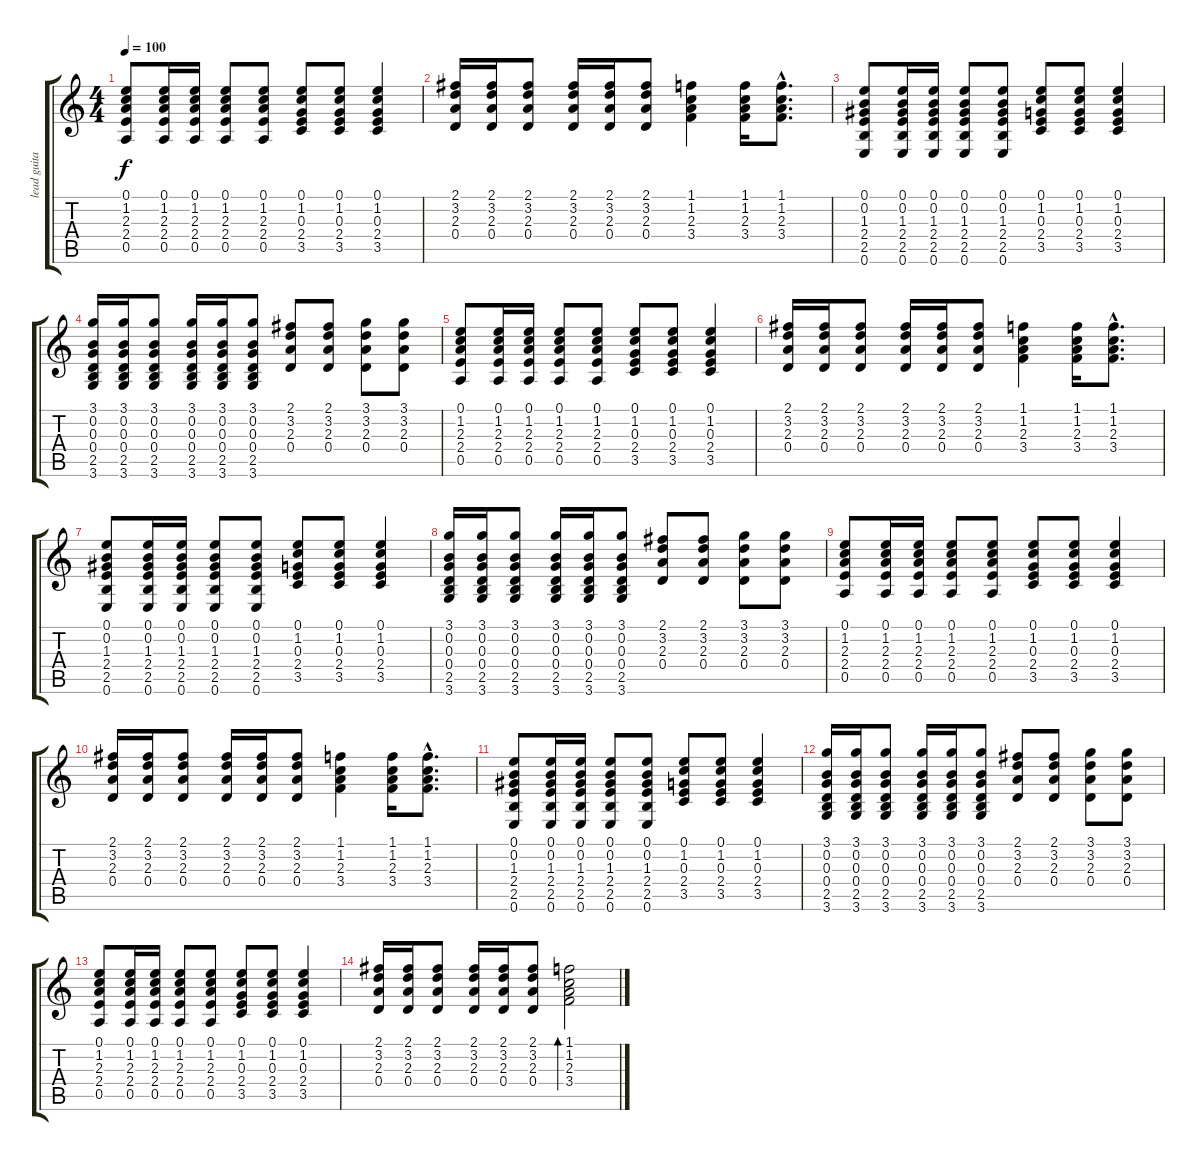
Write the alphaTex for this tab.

\track ("lead guitar" "lead guita") {instrument electricguitarjazz}
\staff {score tabs}
\tuning (E4 B3 G3 D3 A2 E2) {hide}
\ts (4 4)
\tempo 100
\clef g2
\ks c
(0.1 1.2 2.3 2.4 0.5).8{dy f} (0.1 1.2 2.3 2.4 0.5).16 (0.1 1.2 2.3 2.4 0.5).16 (0.1 1.2 2.3 2.4 0.5).8 (0.1 1.2 2.3 2.4 0.5).8 (0.1 1.2 0.3 2.4 3.5).8 (0.1 1.2 0.3 2.4 3.5).8 (0.1 1.2 0.3 2.4 3.5).4 |
(2.1 3.2 2.3 0.4).16 (2.1 3.2 2.3 0.4).16 (2.1 3.2 2.3 0.4).8 (2.1 3.2 2.3 0.4).16 (2.1 3.2 2.3 0.4).16 (2.1 3.2 2.3 0.4).8 (1.1 1.2 2.3 3.4).4 (1.1 1.2 2.3 3.4).16 (1.1{hac} 1.2{hac} 2.3{hac} 3.4{hac}).8{d} |
(0.1 0.2 1.3 2.4 2.5 0.6).8 (0.1 0.2 1.3 2.4 2.5 0.6).16 (0.1 0.2 1.3 2.4 2.5 0.6).16 (0.1 0.2 1.3 2.4 2.5 0.6).8 (0.1 0.2 1.3 2.4 2.5 0.6).8 (0.1 1.2 0.3 2.4 3.5).8 (0.1 1.2 0.3 2.4 3.5).8 (0.1 1.2 0.3 2.4 3.5).4 |
(3.1 0.2 0.3 0.4 2.5 3.6).16 (3.1 0.2 0.3 0.4 2.5 3.6).16 (3.1 0.2 0.3 0.4 2.5 3.6).8 (3.1 0.2 0.3 0.4 2.5 3.6).16 (3.1 0.2 0.3 0.4 2.5 3.6).16 (3.1 0.2 0.3 0.4 2.5 3.6).8 (2.1 3.2 2.3 0.4).8 (2.1 3.2 2.3 0.4).8 (3.1 3.2 2.3 0.4).8 (3.1 3.2 2.3 0.4).8 |
(0.1 1.2 2.3 2.4 0.5).8 (0.1 1.2 2.3 2.4 0.5).16 (0.1 1.2 2.3 2.4 0.5).16 (0.1 1.2 2.3 2.4 0.5).8 (0.1 1.2 2.3 2.4 0.5).8 (0.1 1.2 0.3 2.4 3.5).8 (0.1 1.2 0.3 2.4 3.5).8 (0.1 1.2 0.3 2.4 3.5).4 |
(2.1 3.2 2.3 0.4).16 (2.1 3.2 2.3 0.4).16 (2.1 3.2 2.3 0.4).8 (2.1 3.2 2.3 0.4).16 (2.1 3.2 2.3 0.4).16 (2.1 3.2 2.3 0.4).8 (1.1 1.2 2.3 3.4).4 (1.1 1.2 2.3 3.4).16 (1.1{hac} 1.2{hac} 2.3{hac} 3.4{hac}).8{d} |
(0.1 0.2 1.3 2.4 2.5 0.6).8 (0.1 0.2 1.3 2.4 2.5 0.6).16 (0.1 0.2 1.3 2.4 2.5 0.6).16 (0.1 0.2 1.3 2.4 2.5 0.6).8 (0.1 0.2 1.3 2.4 2.5 0.6).8 (0.1 1.2 0.3 2.4 3.5).8 (0.1 1.2 0.3 2.4 3.5).8 (0.1 1.2 0.3 2.4 3.5).4 |
(3.1 0.2 0.3 0.4 2.5 3.6).16 (3.1 0.2 0.3 0.4 2.5 3.6).16 (3.1 0.2 0.3 0.4 2.5 3.6).8 (3.1 0.2 0.3 0.4 2.5 3.6).16 (3.1 0.2 0.3 0.4 2.5 3.6).16 (3.1 0.2 0.3 0.4 2.5 3.6).8 (2.1 3.2 2.3 0.4).8 (2.1 3.2 2.3 0.4).8 (3.1 3.2 2.3 0.4).8 (3.1 3.2 2.3 0.4).8 |
(0.1 1.2 2.3 2.4 0.5).8 (0.1 1.2 2.3 2.4 0.5).16 (0.1 1.2 2.3 2.4 0.5).16 (0.1 1.2 2.3 2.4 0.5).8 (0.1 1.2 2.3 2.4 0.5).8 (0.1 1.2 0.3 2.4 3.5).8 (0.1 1.2 0.3 2.4 3.5).8 (0.1 1.2 0.3 2.4 3.5).4 |
(2.1 3.2 2.3 0.4).16 (2.1 3.2 2.3 0.4).16 (2.1 3.2 2.3 0.4).8 (2.1 3.2 2.3 0.4).16 (2.1 3.2 2.3 0.4).16 (2.1 3.2 2.3 0.4).8 (1.1 1.2 2.3 3.4).4 (1.1 1.2 2.3 3.4).16 (1.1{hac} 1.2{hac} 2.3{hac} 3.4{hac}).8{d} |
(0.1 0.2 1.3 2.4 2.5 0.6).8 (0.1 0.2 1.3 2.4 2.5 0.6).16 (0.1 0.2 1.3 2.4 2.5 0.6).16 (0.1 0.2 1.3 2.4 2.5 0.6).8 (0.1 0.2 1.3 2.4 2.5 0.6).8 (0.1 1.2 0.3 2.4 3.5).8 (0.1 1.2 0.3 2.4 3.5).8 (0.1 1.2 0.3 2.4 3.5).4 |
(3.1 0.2 0.3 0.4 2.5 3.6).16 (3.1 0.2 0.3 0.4 2.5 3.6).16 (3.1 0.2 0.3 0.4 2.5 3.6).8 (3.1 0.2 0.3 0.4 2.5 3.6).16 (3.1 0.2 0.3 0.4 2.5 3.6).16 (3.1 0.2 0.3 0.4 2.5 3.6).8 (2.1 3.2 2.3 0.4).8 (2.1 3.2 2.3 0.4).8 (3.1 3.2 2.3 0.4).8 (3.1 3.2 2.3 0.4).8 |
(0.1 1.2 2.3 2.4 0.5).8 (0.1 1.2 2.3 2.4 0.5).16 (0.1 1.2 2.3 2.4 0.5).16 (0.1 1.2 2.3 2.4 0.5).8 (0.1 1.2 2.3 2.4 0.5).8 (0.1 1.2 0.3 2.4 3.5).8 (0.1 1.2 0.3 2.4 3.5).8 (0.1 1.2 0.3 2.4 3.5).4 |
(2.1 3.2 2.3 0.4).16 (2.1 3.2 2.3 0.4).16 (2.1 3.2 2.3 0.4).8 (2.1 3.2 2.3 0.4).16 (2.1 3.2 2.3 0.4).16 (2.1 3.2 2.3 0.4).8 (1.1 1.2 2.3 3.4).2{bd 240}
